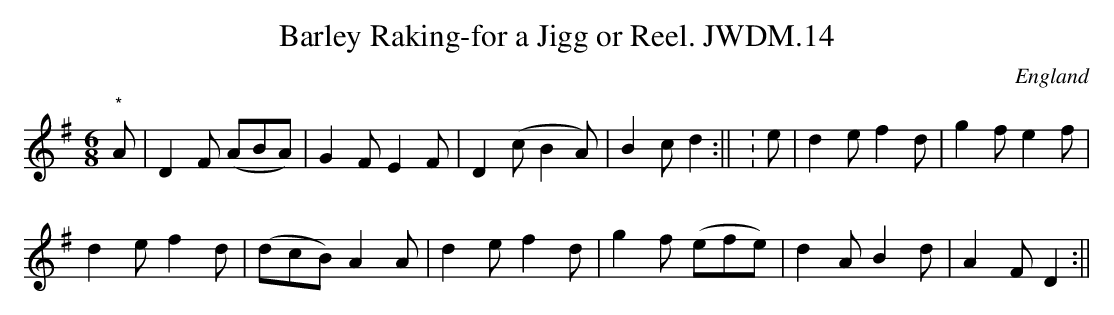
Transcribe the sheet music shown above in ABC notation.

X:1
T:Barley Raking-for a Jigg or Reel. JWDM.14
M:6/8
L:1/8
O:England
K:G
"*"A|D2F (ABA)|G2F E2F|D2 (cB2A)|B2cd2:||
:e|d2ef2d|g2fe2f|!d2ef2d(|dcB) A2A|d2ef2d|g2f (efe)|d2AB2d|A2FD2:||
